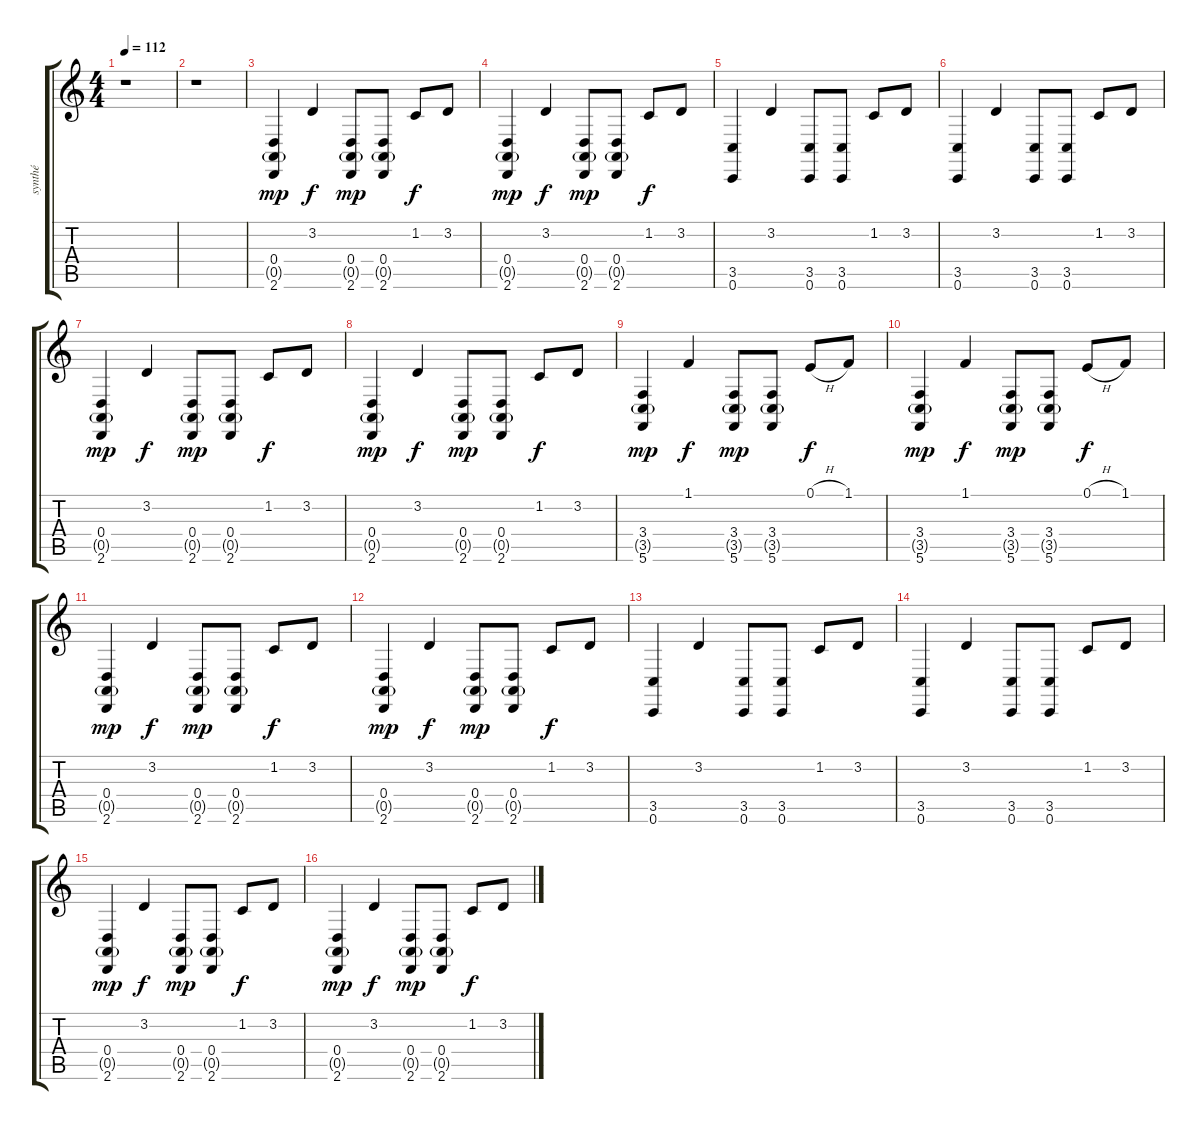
\track ("synthé " "synthé ") {instrument lead1square}
\staff {score tabs}
\tuning (E4 B3 G3 D3 A2 C2) {hide}
\ts (4 4)
\tempo 112
\clef g2
\ks c
r.1{dy f} |
r.1 |
(0.4 0.5{g} 2.6).4{dy mp} 3.2.4{dy f} (0.4 0.5{g} 2.6).8{dy mp} (0.4 0.5{g} 2.6).8 1.2.8{dy f} 3.2.8 |
(0.4 0.5{g} 2.6).4{dy mp} 3.2.4{dy f} (0.4 0.5{g} 2.6).8{dy mp} (0.4 0.5{g} 2.6).8 1.2.8{dy f} 3.2.8 |
(3.5 0.6).4 3.2.4 (3.5 0.6).8 (3.5 0.6).8 1.2.8 3.2.8 |
(3.5 0.6).4 3.2.4 (3.5 0.6).8 (3.5 0.6).8 1.2.8 3.2.8 |
(0.4 0.5{g} 2.6).4{dy mp} 3.2.4{dy f} (0.4 0.5{g} 2.6).8{dy mp} (0.4 0.5{g} 2.6).8 1.2.8{dy f} 3.2.8 |
(0.4 0.5{g} 2.6).4{dy mp} 3.2.4{dy f} (0.4 0.5{g} 2.6).8{dy mp} (0.4 0.5{g} 2.6).8 1.2.8{dy f} 3.2.8 |
(3.4 3.5{g} 5.6).4{dy mp} 1.1.4{dy f} (3.4 3.5{g} 5.6).8{dy mp} (3.4 3.5{g} 5.6).8 0.1{h}.8{dy f} 1.1.8 |
(3.4 3.5{g} 5.6).4{dy mp} 1.1.4{dy f} (3.4 3.5{g} 5.6).8{dy mp} (3.4 3.5{g} 5.6).8 0.1{h}.8{dy f} 1.1.8 |
(0.4 0.5{g} 2.6).4{dy mp} 3.2.4{dy f} (0.4 0.5{g} 2.6).8{dy mp} (0.4 0.5{g} 2.6).8 1.2.8{dy f} 3.2.8 |
(0.4 0.5{g} 2.6).4{dy mp} 3.2.4{dy f} (0.4 0.5{g} 2.6).8{dy mp} (0.4 0.5{g} 2.6).8 1.2.8{dy f} 3.2.8 |
(3.5 0.6).4 3.2.4 (3.5 0.6).8 (3.5 0.6).8 1.2.8 3.2.8 |
(3.5 0.6).4 3.2.4 (3.5 0.6).8 (3.5 0.6).8 1.2.8 3.2.8 |
(0.4 0.5{g} 2.6).4{dy mp} 3.2.4{dy f} (0.4 0.5{g} 2.6).8{dy mp} (0.4 0.5{g} 2.6).8 1.2.8{dy f} 3.2.8 |
(0.4 0.5{g} 2.6).4{dy mp} 3.2.4{dy f} (0.4 0.5{g} 2.6).8{dy mp} (0.4 0.5{g} 2.6).8 1.2.8{dy f} 3.2.8
